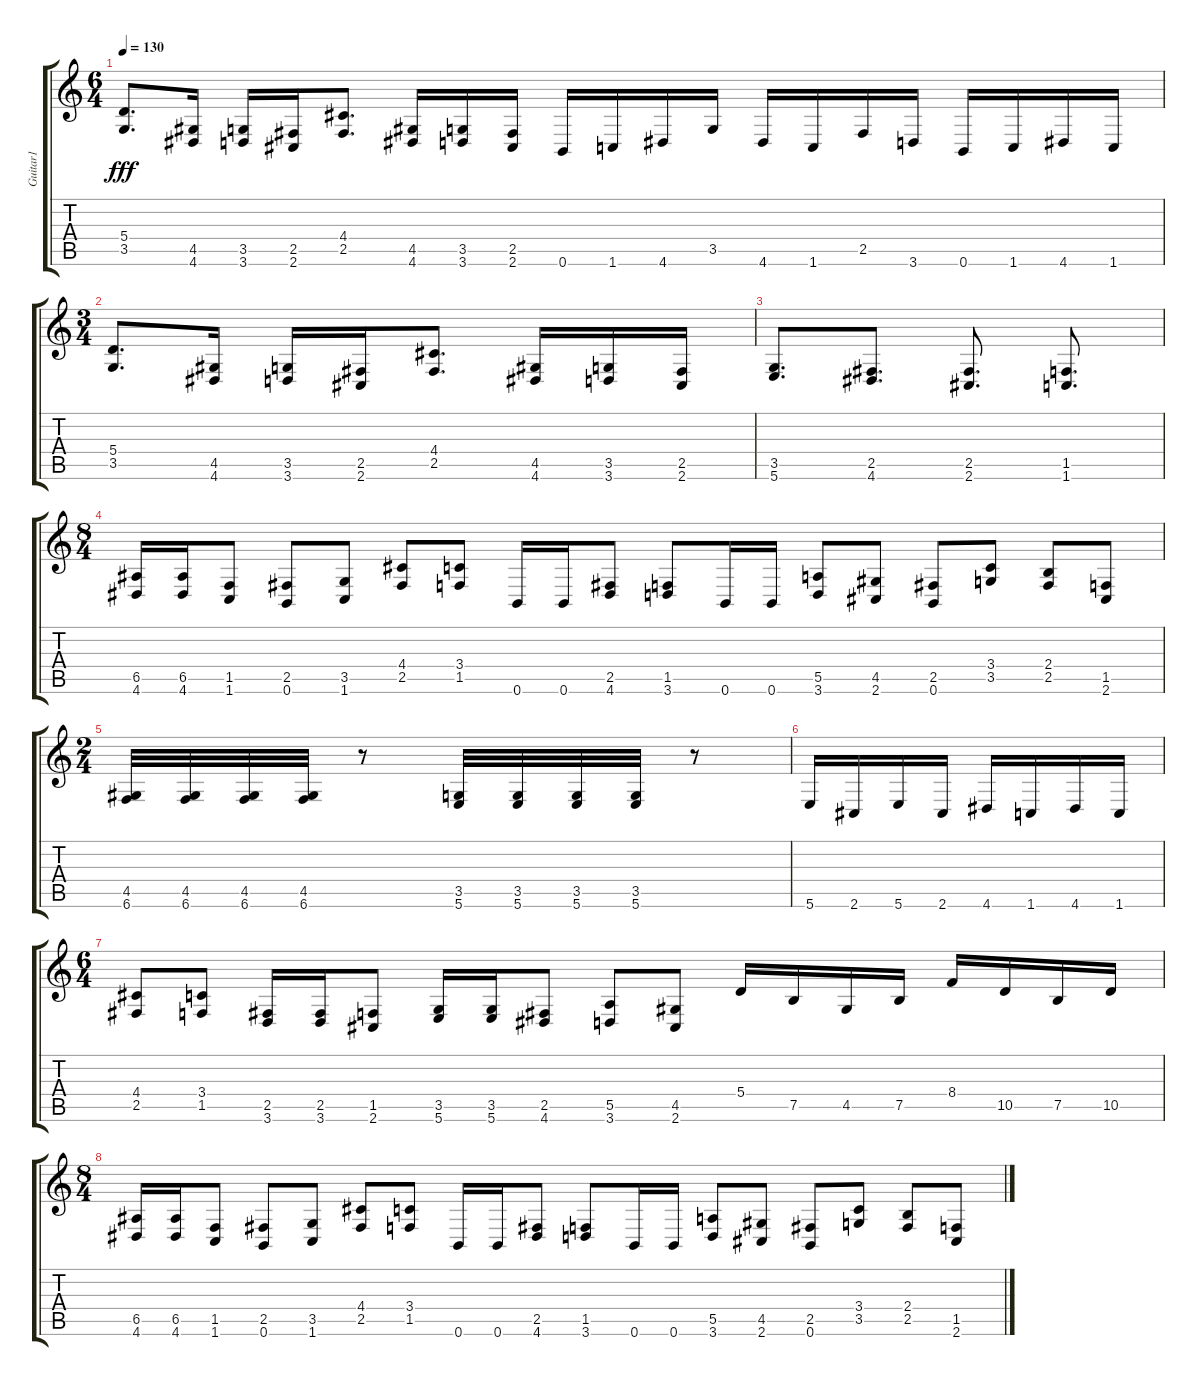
\track ("Guitar1" "Guitar1") {instrument distortionguitar}
\staff {score tabs}
\tuning (B3 Gb3 D3 A2 E2 B1) {hide}
\ts (6 4)
\tempo 130
\clef g2
\ks c
(5.4 3.5).8{d dy fff} (4.5 4.6).16 (3.5 3.6).16 (2.5 2.6).16 (4.4 2.5).8{d} (4.5 4.6).16 (3.5 3.6).16 (2.5 2.6).16 0.6.16 1.6.16 4.6.16 3.5.16 4.6.16 1.6.16 2.5.16 3.6.16 0.6.16 1.6.16 4.6.16 1.6.16 |
\ts (3 4)
(5.4 3.5).8{d} (4.5 4.6).16 (3.5 3.6).16 (2.5 2.6).16 (4.4 2.5).8{d} (4.5 4.6).16 (3.5 3.6).16 (2.5 2.6).16 |
(3.5 5.6).8{d} (2.5 4.6).8{d} (2.5 2.6).8{d} (1.5 1.6).8{d} |
\ts (8 4)
(6.5 4.6).16 (6.5 4.6).16 (1.5 1.6).8 (2.5 0.6).8 (3.5 1.6).8 (4.4 2.5).8 (3.4 1.5).8 0.6.16 0.6.16 (2.5 4.6).8 (1.5 3.6).8 0.6.16 0.6.16 (5.5 3.6).8 (4.5 2.6).8 (2.5 0.6).8 (3.4 3.5).8 (2.4 2.5).8 (1.5 2.6).8 |
\ts (2 4)
(4.5 6.6).32 (4.5 6.6).32 (4.5 6.6).32 (4.5 6.6).32 r.8 (3.5 5.6).32 (3.5 5.6).32 (3.5 5.6).32 (3.5 5.6).32 r.8 |
5.6.16 2.6.16 5.6.16 2.6.16 4.6.16 1.6.16 4.6.16 1.6.16 |
\ts (6 4)
(4.4 2.5).8 (3.4 1.5).8 (2.5 3.6).16 (2.5 3.6).16 (1.5 2.6).8 (3.5 5.6).16 (3.5 5.6).16 (2.5 4.6).8 (5.5 3.6).8 (4.5 2.6).8 5.4.16 7.5.16 4.5.16 7.5.16 8.4.16 10.5.16 7.5.16 10.5.16 |
\ts (8 4)
(6.5 4.6).16 (6.5 4.6).16 (1.5 1.6).8 (2.5 0.6).8 (3.5 1.6).8 (4.4 2.5).8 (3.4 1.5).8 0.6.16 0.6.16 (2.5 4.6).8 (1.5 3.6).8 0.6.16 0.6.16 (5.5 3.6).8 (4.5 2.6).8 (2.5 0.6).8 (3.4 3.5).8 (2.4 2.5).8 (1.5 2.6).8
